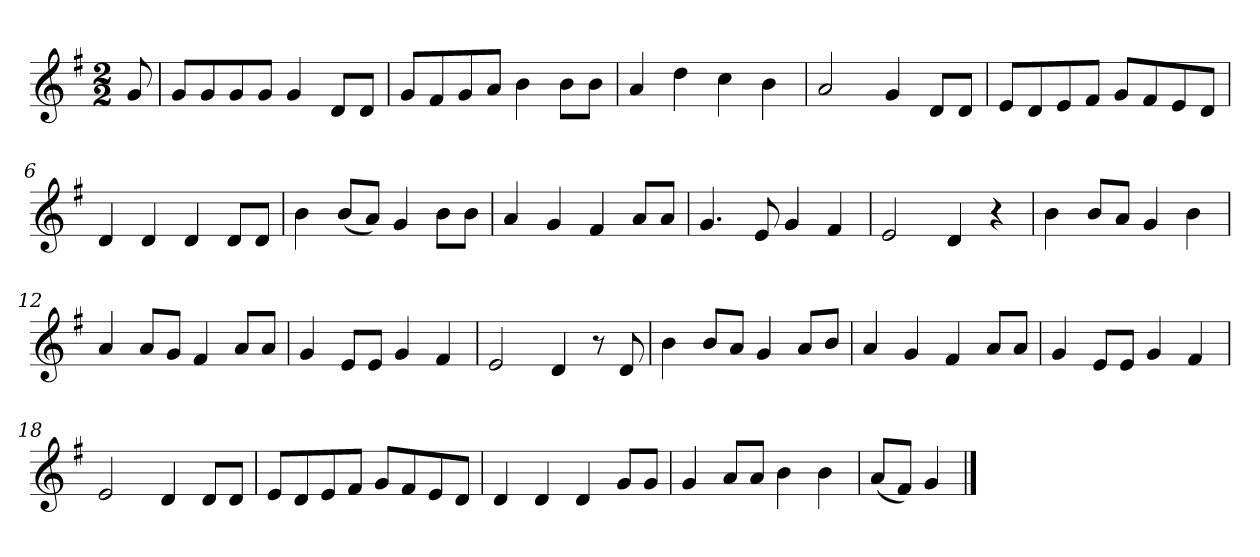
**kern
*part1
*staff1
*k[f#]
*M2/2
*MM120
=
8g
=1
8gL
8g
8g
8gJ
4g
8dL
8dJ
=2
8gL
8f#
8g
8aJ
4b
8bL
8bJ
=3
4a
4dd
4cc
4b
=4
2a
4g
8dL
8dJ
=5
8eL
8d
8e
8f#J
8gL
8f#
8e
8dJ
=6
4d
4d
4d
8dL
8dJ
=7
4b
(8bL
8aJ)
4g
8bL
8bJ
=8
4a
4g
4f#
8aL
8aJ
=9
4.g
8e
4g
4f#
=10
2e
4d
4r
=11
4b
8bL
8aJ
4g
4b
=12
4a
8aL
8gJ
4f#
8aL
8aJ
=13
4g
8eL
8eJ
4g
4f#
=14
2e
4d
8r
8d
=15
4b
8bL
8aJ
4g
8aL
8bJ
=16
4a
4g
4f#
8aL
8aJ
=17
4g
8eL
8eJ
4g
4f#
=18
2e
4d
8dL
8dJ
=19
8eL
8d
8e
8f#J
8gL
8f#
8e
8dJ
=20
4d
4d
4d
8gL
8gJ
=21
4g
8aL
8aJ
4b
4b
=22
(8aL
8f#J)
4g
==
*-
